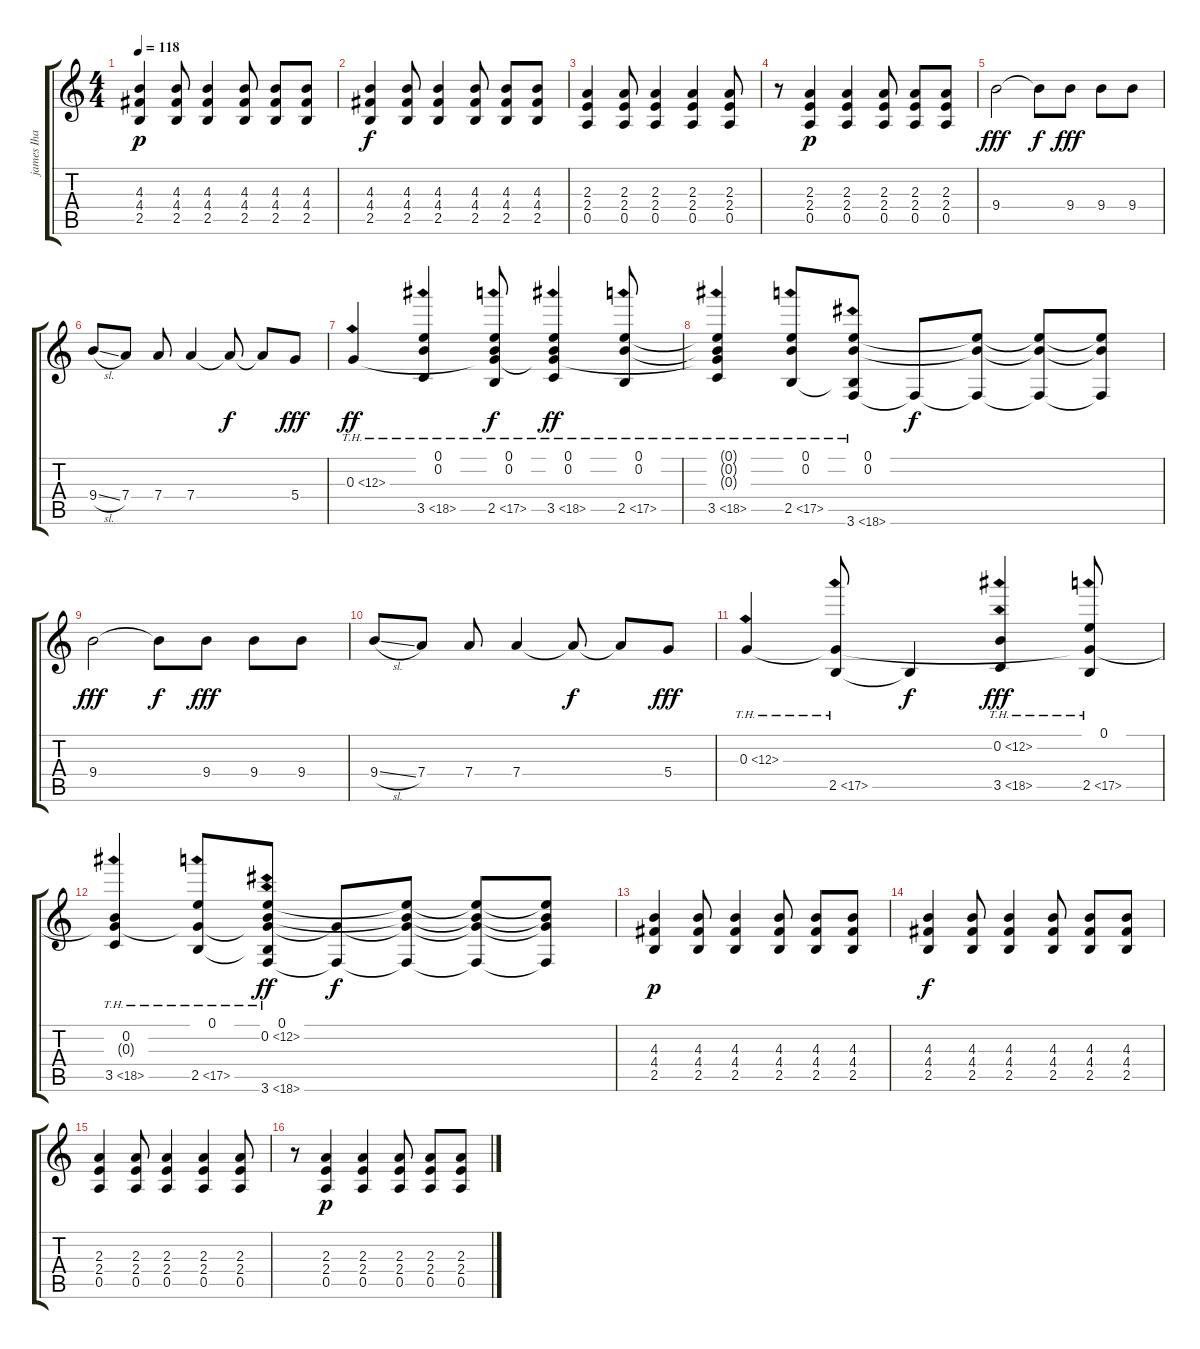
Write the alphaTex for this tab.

\track ("james Iha" "james Iha") {instrument distortionguitar}
\staff {score tabs}
\tuning (E4 B3 G3 D3 A2 D2) {hide}
\ts (4 4)
\tempo 118
\clef g2
\ks c
(4.3 4.4 2.5).4{dy p} (4.3 4.4 2.5).8 (4.3 4.4 2.5).4 (4.3 4.4 2.5).8 (4.3 4.4 2.5).8 (4.3 4.4 2.5).8 |
(4.3 4.4 2.5).4{dy f} (4.3 4.4 2.5).8 (4.3 4.4 2.5).4 (4.3 4.4 2.5).8 (4.3 4.4 2.5).8 (4.3 4.4 2.5).8 |
(2.3 2.4 0.5).4 (2.3 2.4 0.5).8 (2.3 2.4 0.5).4 (2.3 2.4 0.5).4 (2.3 2.4 0.5).8 |
r.8 (2.3 2.4 0.5).4{dy p} (2.3 2.4 0.5).4 (2.3 2.4 0.5).8 (2.3 2.4 0.5).8 (2.3 2.4 0.5).8 |
9.4.2{dy fff volume 16} 9.4{t}.8{dy f} 9.4.8{dy fff} 9.4.8 9.4.8 |
9.4{sl}.8 7.4.8 7.4.8 7.4.4 7.4{t}.8{dy f} 7.4{t}.8 5.4.8{dy fff} |
0.3{th 12}.4{dy ff} (0.1 0.2 3.5{th 15}).4 (0.1 0.2 0.3{t} 2.5{th 15}).8{dy f} (0.1 0.2 0.3{t} 3.5{th 15}).4{dy ff} (0.1 0.2 2.5{th 15}).8 |
(0.1{t} 0.2{t} 0.3{t} 3.5{th 15}).4 (0.1 0.2 2.5{th 15}).8 (0.1 0.2 2.5{t} 3.6{th 15}).8 3.6{t}.8{dy f} (0.1{t} 0.2{t} 3.6{t}).8 (0.1{t} 0.2{t} 3.6{t}).8 (0.1{t} 0.2{t} 3.6{t}).8 |
9.4.2{dy fff} 9.4{t}.8{dy f} 9.4.8{dy fff} 9.4.8 9.4.8 |
9.4{sl}.8 7.4.8 7.4.8 7.4.4 7.4{t}.8{dy f} 7.4{t}.8 5.4.8{dy fff} |
0.3{th 12}.4 (0.3{t} 2.5{th 15}).8 2.5{t}.4{dy f} (0.2{th 12} 3.5{th 15}).4{dy fff} (0.1 0.3{t} 2.5{th 15}).8 |
(0.2 0.3{t} 3.5{th 15}).4 (0.1 0.3{t} 2.5{th 15}).8 (0.1 0.2{th 12} 0.3{t} 2.5{t} 3.6{th 15}).8{dy ff} (0.3{t} 3.6{t}).8{dy f} (0.1{t} 0.2{t} 0.3{t} 3.6{t}).8 (0.1{t} 0.2{t} 0.3{t} 3.6{t}).8 (0.1{t} 0.2{t} 0.3{t} 3.6{t}).8 |
(4.3 4.4 2.5).4{dy p volume 16} (4.3 4.4 2.5).8 (4.3 4.4 2.5).4 (4.3 4.4 2.5).8 (4.3 4.4 2.5).8 (4.3 4.4 2.5).8 |
(4.3 4.4 2.5).4{dy f} (4.3 4.4 2.5).8 (4.3 4.4 2.5).4 (4.3 4.4 2.5).8 (4.3 4.4 2.5).8 (4.3 4.4 2.5).8 |
(2.3 2.4 0.5).4 (2.3 2.4 0.5).8 (2.3 2.4 0.5).4 (2.3 2.4 0.5).4 (2.3 2.4 0.5).8 |
r.8 (2.3 2.4 0.5).4{dy p} (2.3 2.4 0.5).4 (2.3 2.4 0.5).8 (2.3 2.4 0.5).8 (2.3 2.4 0.5).8
